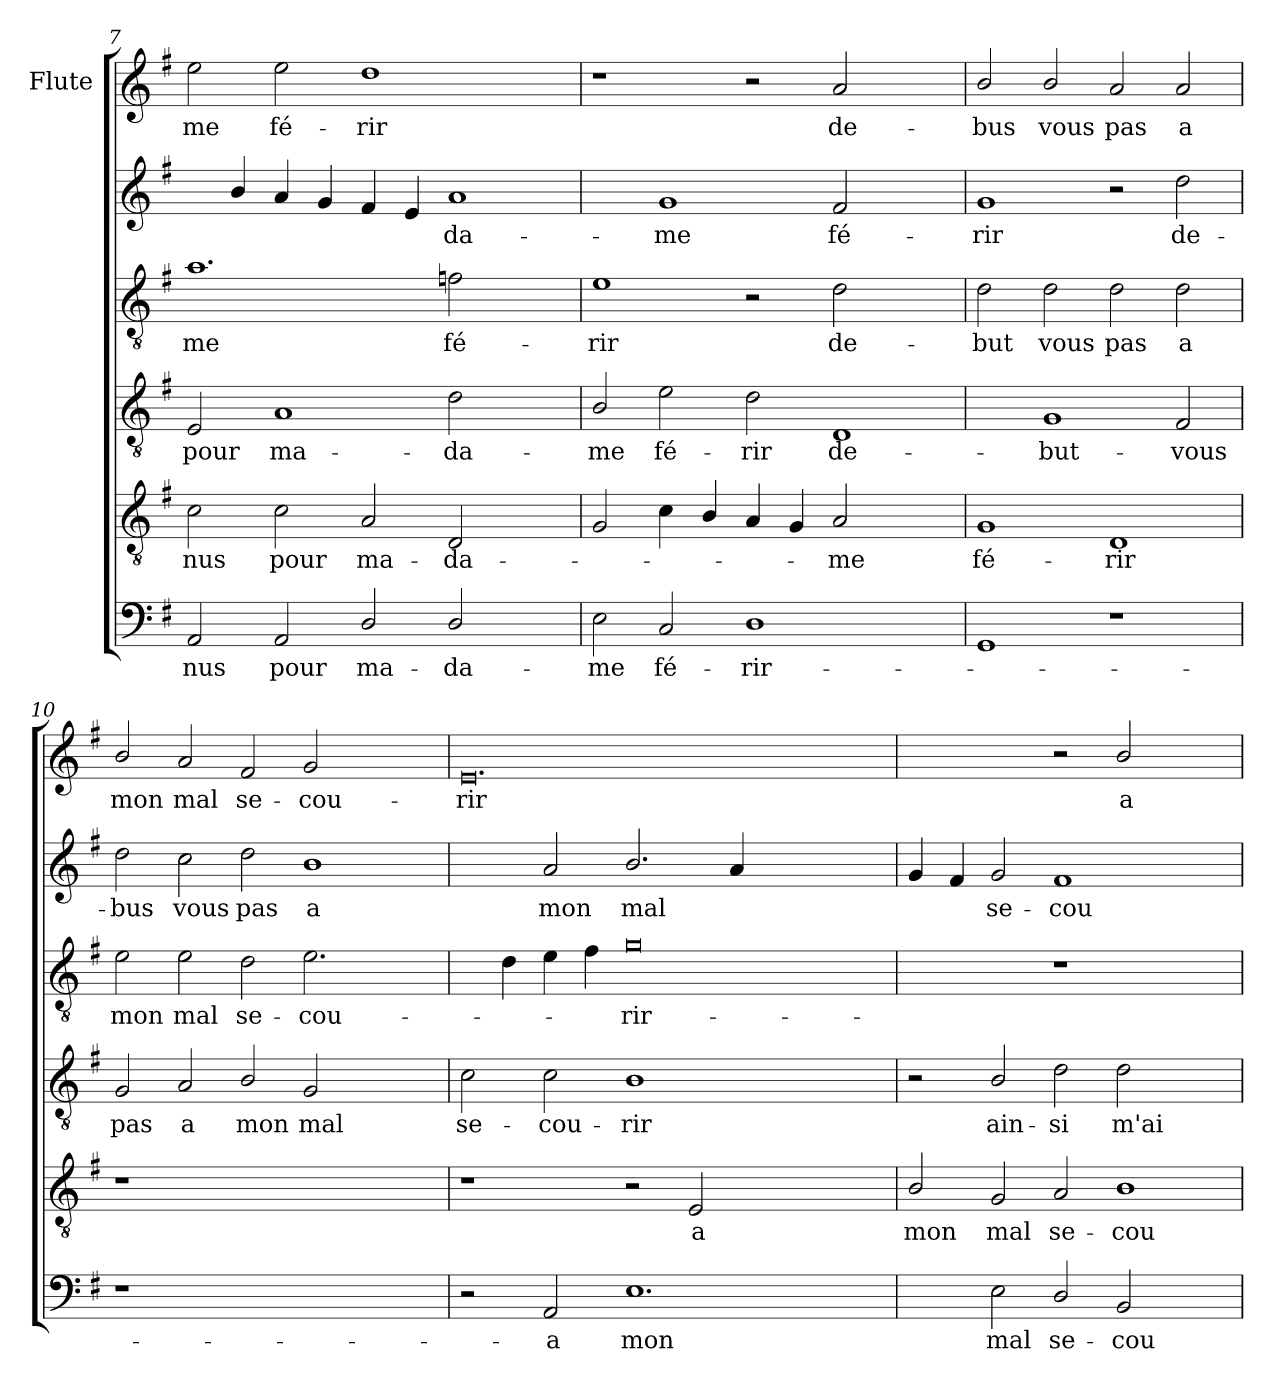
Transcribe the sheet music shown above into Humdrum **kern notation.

**kern	**text	**kern	**text	**kern	**text	**kern	**text	**kern	**text	**kern	**text
*part6	*part6	*part5	*part5	*part4	*part4	*part3	*part3	*part2	*part2	*part1	*part1
*staff6	*staff6	*staff5	*staff5	*staff4	*staff4	*staff3	*staff3	*staff2	*staff2	*staff1	*staff1
*	*	*	*	*	*	*	*	*	*	*I"Flute	*
*clefF4	*	*clefGv2	*	*clefGv2	*	*clefGv2	*	*clefG2	*	*clefG2	*
*ITrd1c2	*	*ITrd1c2	*	*ITrd1c2	*	*ITrd1c2	*	*ITrd1c2	*	*ITrd1c2	*
*k[b-]	*	*k[b-]	*	*k[b-]	*	*k[b-]	*	*k[b-]	*	*k[b-]	*
*F:	*	*F:	*	*F:	*	*F:	*	*F:	*	*F:	*
=7	=7	=7	=7	=7	=7	=7	=7	=7	=7	=7	=7
!	!LO:LY:b	!	!LO:LY:b	!	!LO:LY:b	!	!LO:LY:b	!	!	!	!LO:LY:b
2GG/	-nus	2B-\	-nus	2D/	pour	1.g	-me	4b-\yy	.	2dd\	-me
.	.	.	.	.	.	.	.	4a/	.	.	.
!	!LO:LY:b	!	!LO:LY:b	!	!LO:LY:b	!	!	!	!	!	!LO:LY:b
2GG/	pour	2B-\	pour	1G	ma-	.	.	4g/	.	2dd\	fé-
.	.	.	.	.	.	.	.	4f/	.	.	.
!	!LO:LY:b	!	!LO:LY:b	!	!	!	!	!	!	!	!LO:LY:b
2C/	ma-	2G/	ma-	.	.	.	.	4e/	.	1cc	-rir
.	.	.	.	.	.	.	.	4d/	.	.	.
!	!LO:LY:b	!	!LO:LY:b	!	!LO:LY:b	!	!LO:LY:b	!	!LO:LY:b	!	!
2C/	-da-	2C/	-da-	2c\	-da-	2e-X\	fé-	1g	-da-	.	.
2ryy	.	2ryy	.	2ryy	.	2ryy	.	.	.	2ryy	.
=8	=8	=8	=8	=8	=8	=8	=8	=8	=8	=8	=8
!	!LO:LY:b	!	!	!	!LO:LY:b	!	!LO:LY:b	!	!	!	!
2D\	-me	2F/	.	2A/	-me	1d	-rir	2g/yy	.	1r	.
!	!LO:LY:b	!	!	!	!LO:LY:b	!	!	!	!LO:LY:b	!	!
2BB-/	fé-	4B-\	.	2d\	fé-	.	.	1f	-me	.	.
.	.	4A/	.	.	.	.	.	.	.	.	.
!	!LO:LY:b	!	!	!	!LO:LY:b	!	!	!	!	!	!
1C	-rir-	4G/	.	2c\	-rir	2r	.	.	.	2r	.
.	.	4F/	.	.	.	.	.	.	.	.	.
!	!	!	!LO:LY:b	!	!LO:LY:b	!	!LO:LY:b	!	!LO:LY:b	!	!LO:LY:b
.	.	2G/	-me	1C	de-	2c\	de-	2e/	fé-	2g/	de-
2ryy	.	2ryy	.	.	.	2ryy	.	2ryy	.	2ryy	.
!!LO:PB:g=z
=9	=9	=9	=9	=9	=9	=9	=9	=9	=9	=9	=9
!	!	!	!LO:LY:b	!	!	!	!LO:LY:b	!	!LO:LY:b	!	!LO:LY:b
1FF	.	1F	fé-	2C/yy	.	2c\	-but	1f	-rir	2a/	-bus
!	!	!	!	!	!LO:LY:b	!	!LO:LY:b	!	!	!	!LO:LY:b
.	.	.	.	1F	-but-	2c\	vous	.	.	2a/	vous
!	!	!	!LO:LY:b	!	!	!	!LO:LY:b	!	!	!	!LO:LY:b
1r	.	1C	-rir	.	.	2c\	pas	2r	.	2g/	pas
!	!	!	!	!	!LO:LY:b	!	!LO:LY:b	!	!LO:LY:b	!	!LO:LY:b
.	.	.	.	2E/	-vous	2c\	a	2cc\	de-	2g/	a
=10	=10	=10	=10	=10	=10	=10	=10	=10	=10	=10	=10
!	!	!	!	!	!LO:LY:b	!	!LO:LY:b	!	!LO:LY:b	!	!LO:LY:b
1r	.	1r	.	2F/	pas	2d\	mon	2cc\	-bus	2a/	mon
!	!	!	!	!	!LO:LY:b	!	!LO:LY:b	!	!LO:LY:b	!	!LO:LY:b
.	.	.	.	2G/	a	2d\	mal	2b-\	vous	2g/	mal
!	!	!	!	!	!LO:LY:b	!	!LO:LY:b	!	!LO:LY:b	!	!LO:LY:b
1.ryy	.	1.ryy	.	2A/	mon	2c\	se-	2cc\	pas	2e/	se-
!	!	!	!	!	!LO:LY:b	!	!LO:LY:b	!	!LO:LY:b	!	!LO:LY:b
.	.	.	.	2F/	mal	2.d\	-cou-	1a	a	2f/	-cou-
.	.	.	.	2ryy	.	.	.	.	.	2ryy	.
.	.	.	.	.	.	4ryy	.	.	.	.	.
=11	=11	=11	=11	=11	=11	=11	=11	=11	=11	=11	=11
!	!	!	!	!	!LO:LY:b	!	!	!	!	!	!LO:LY:b
2r	.	1r	.	2B-\	se-	4d\yy	.	2a/yy	.	0.d	-rir
.	.	.	.	.	.	4c\	.	.	.	.	.
!	!LO:LY:b	!	!	!	!LO:LY:b	!	!	!	!LO:LY:b	!	!
2GG/	-a	.	.	2B-\	-cou-	4d\	.	2g/	mon	.	.
.	.	.	.	.	.	4e\	.	.	.	.	.
!	!LO:LY:b	!	!	!	!LO:LY:b	!	!LO:LY:b	!	!LO:LY:b	!	!
1.D	mon	2r	.	1A	-rir	0f	-rir-	2.a/	mal	.	.
!	!	!	!LO:LY:b	!	!	!	!	!	!	!	!
.	.	2D/	a	.	.	.	.	.	.	.	.
.	.	.	.	.	.	.	.	4g/	.	.	.
.	.	1ryy	.	1ryy	.	.	.	1ryy	.	.	.
2ryy	.	.	.	.	.	.	.	.	.	.	.
=12	=12	=12	=12	=12	=12	=12	=12	=12	=12	=12	=12
!	!	!	!LO:LY:b	!	!	!	!	!	!	!	!
2D\yy	.	2A/	mon	2r	.	1fyy	.	4f/	.	1dyy	.
.	.	.	.	.	.	.	.	4e/	.	.	.
!	!LO:LY:b	!	!LO:LY:b	!	!LO:LY:b	!	!	!	!LO:LY:b	!	!
2D\	mal	2F/	mal	2A/	ain-	.	.	2f/	se-	.	.
!	!LO:LY:b	!	!LO:LY:b	!	!LO:LY:b	!	!	!	!LO:LY:b	!	!
2C/	se-	2G/	se-	2c\	-si	1r	.	1e	-cou-	2r	.
!	!LO:LY:b	!	!LO:LY:b	!	!LO:LY:b	!	!	!	!	!	!LO:LY:b
2AA/	-cou-	1A	-cou-	2c\	m'ai-	.	.	.	.	2a/	a
2ryy	.	.	.	2ryy	.	2ryy	.	2ryy	.	2ryy	.
=	=	=	=	=	=	=	=	=	=	=	=
*-	*-	*-	*-	*-	*-	*-	*-	*-	*-	*-	*-
